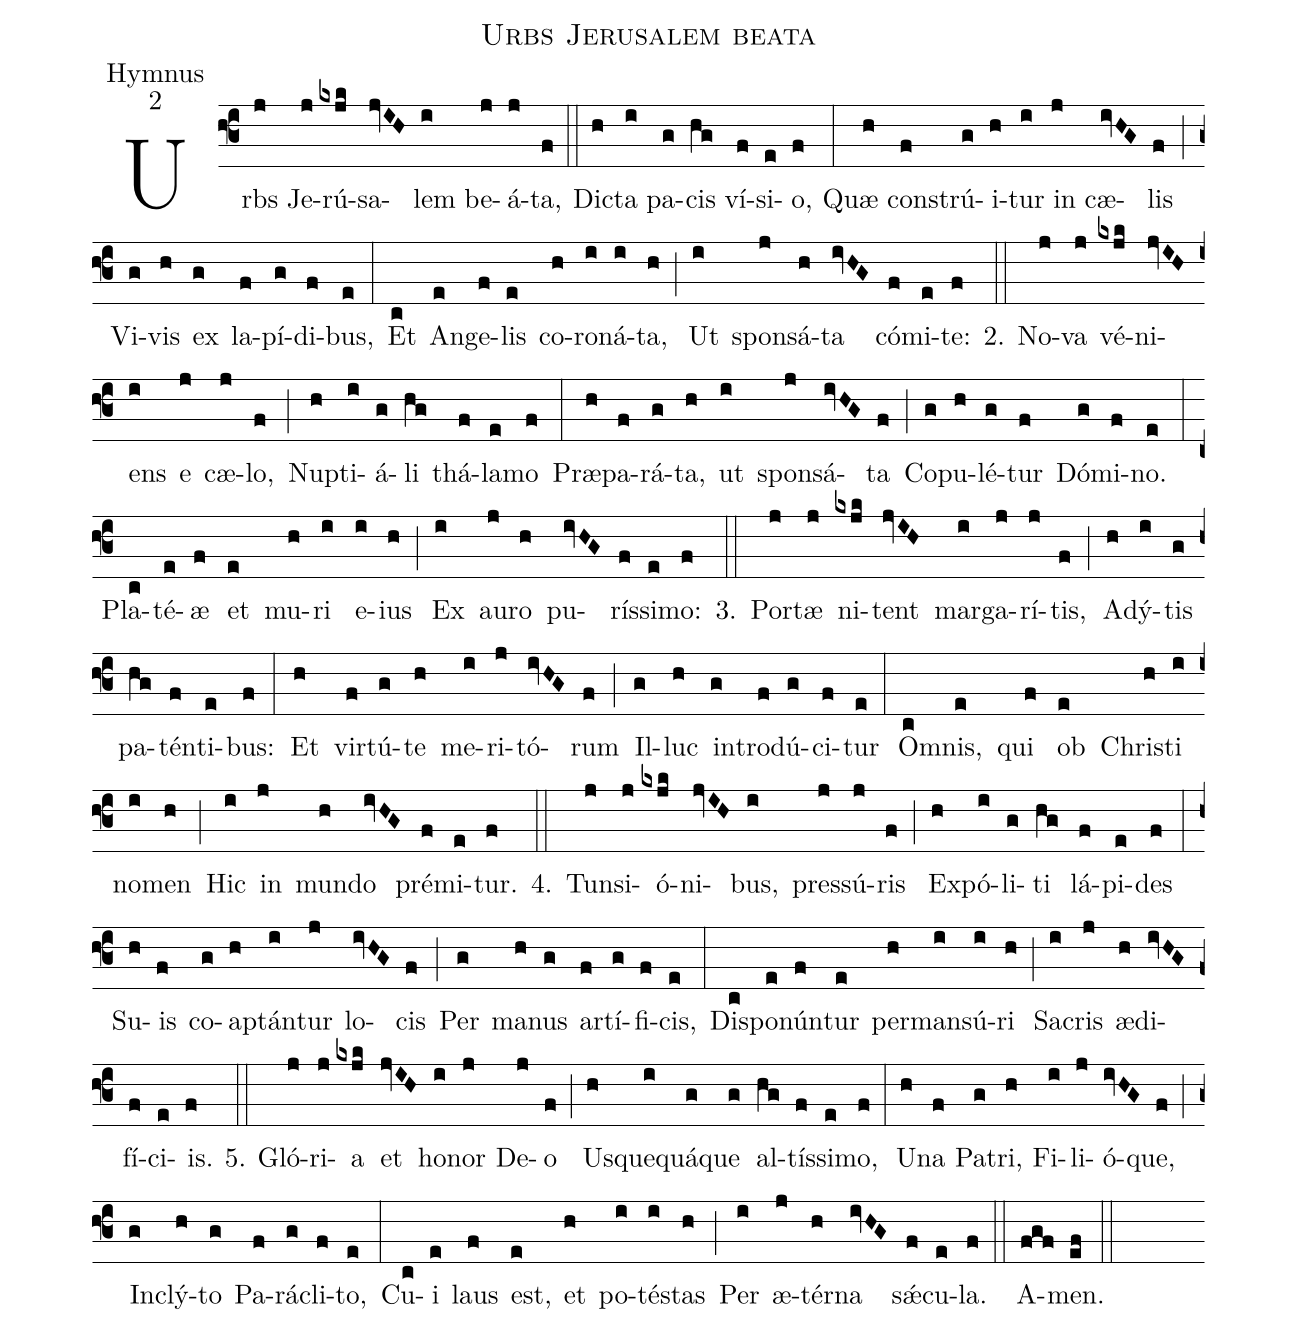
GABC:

name:Urbs Jerusalem beata;
office-part:Hymnus;
mode:2;
%%
(f3) Urbs(j) Je(j)rú(kxjk)sa(jvIH)lem(i) be(j)á(j)ta,(f) (::)
Di(h)cta(i) pa(g)cis(hg) ví(f)si(e)o,(f) (:)
Quæ(h) con(f)strú(g)i(h)tur(i) in(j) cæ(ivHG)lis(f) (;) Vi(g)vis(h) ex(g) la(f)pí(g)di(f)bus,(e) (:)
Et(c) An(e)ge(f)lis(e) co(h)ro(i)ná(i)ta,(h) (;) Ut(i) spon(j)sá(h)ta(ivHG) có(f)mi(e)te:(f) 2.(::) No(j)va(j) vé(kxjk)ni(jvIH)ens(i) e(j) cæ(j)lo,(f) (;) Nup(h)ti(i)á(g)li(hg) thá(f)la(e)mo(f) (:)
Præ(h)pa(f)rá(g)ta,(h) ut(i) spon(j)sá(ivHG)ta(f) (;) Co(g)pu(h)lé(g)tur(f) Dó(g)mi(f)no.(e) (:)
Pla(c)té(e)æ(f) et(e) mu(h)ri(i) e(i)ius(h) (;) Ex(i) au(j)ro(h) pu(ivHG)rís(f)si(e)mo:(f) 3.(::) Por(j)tæ(j) ni(kxjk)tent(jvIH) mar(i)ga(j)rí(j)tis,(f) (;) A(h)dý(i)tis(g) pa(hg)tén(f)ti(e)bus:(f) (:)
Et(h) vir(f)tú(g)te(h) me(i)ri(j)tó(ivHG)rum(f) (;) Il(g)luc(h) in(g)tro(f)dú(g)ci(f)tur(e) (:)
O(c)mnis,(e) qui(f) ob(e) Chri(h)sti(i) no(i)men(h) (;) Hic(i) in(j) mun(h)do(ivHG) pré(f)mi(e)tur.(f) 4.(::) Tun(j)si(j)ó(kxjk)ni(jvIH)bus,(i) pres(j)sú(j)ris(f) (;) Ex(h)pó(i)li(g)ti(hg) lá(f)pi(e)des(f) (:)
Su(h)is(f) co(g)ap(h)tán(i)tur(j) lo(ivHG)cis(f) (;) Per(g) ma(h)nus(g) ar(f)tí(g)fi(f)cis,(e) (:)
Di(c)spo(e)nún(f)tur(e) per(h)man(i)sú(i)ri(h) (;) Sa(i)cris(j) æ(h)di(ivHG)fí(f)ci(e)is.(f) 5.(::) Gló(j)ri(j)a(kxjk) et(jvIH) ho(i)nor(j) De(j)o(f) (;) Us(h)que(i)quá(g)que(g) al(hg)tís(f)si(e)mo,(f) (:)
U(h)na(f) Pa(g)tri,(h) Fi(i)li(j)ó(ivHG)que,(f) (;) In(g)clý(h)to(g) Pa(f)rá(g)cli(f)to,(e) (:)
Cu(c)i(e) laus(f) est,(e) et(h) po(i)té(i)stas(h) (;) Per(i) æ(j)tér(h)na(ivHG) s{<sp>'ae</sp>}(f)cu(e)la.(f) (::)
A(fgf)men.(ef) (::)
